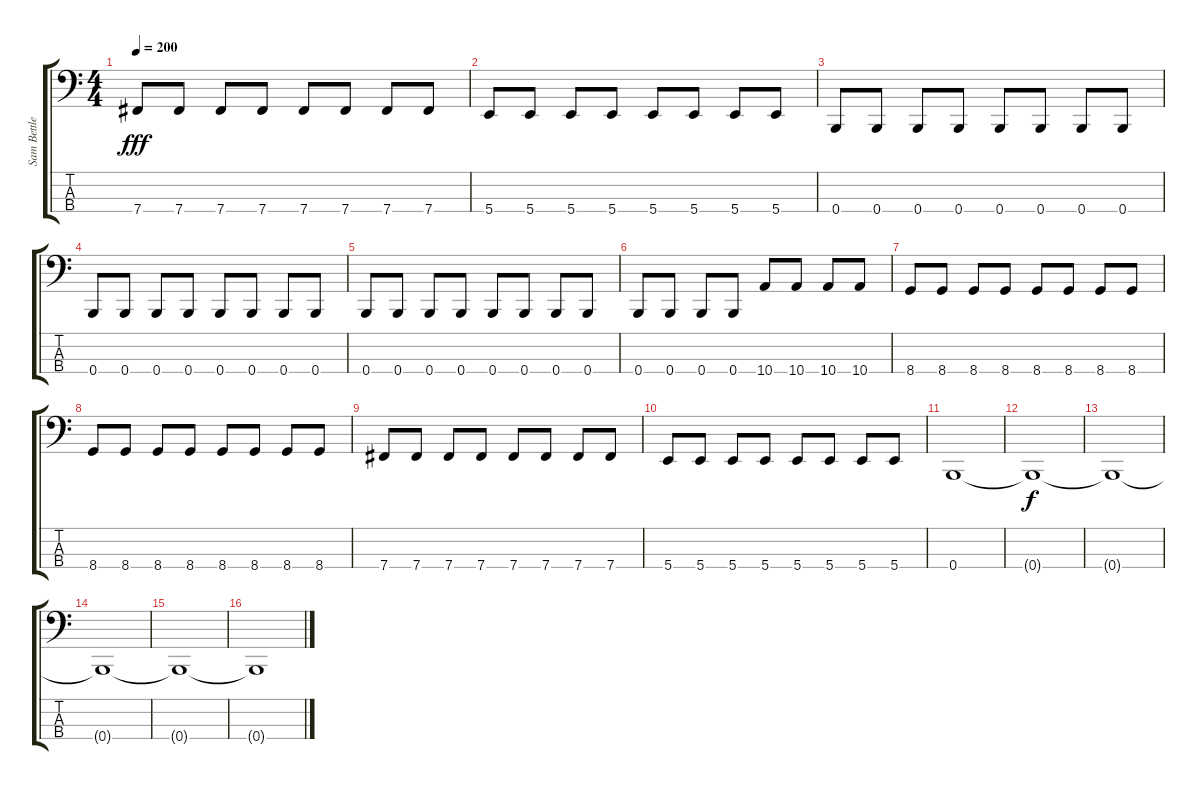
\track ("Sam Bettley" "Sam Bettle") {instrument electricbasspick}
\staff {score tabs}
\tuning (E2 B1 Gb1 B0) {hide}
\ts (4 4)
\tempo 200
\clef f4
\ks c
7.4.8{dy fff} 7.4.8 7.4.8 7.4.8 7.4.8 7.4.8 7.4.8 7.4.8 |
5.4.8 5.4.8 5.4.8 5.4.8 5.4.8 5.4.8 5.4.8 5.4.8 |
0.4.8 0.4.8 0.4.8 0.4.8 0.4.8 0.4.8 0.4.8 0.4.8 |
0.4.8 0.4.8 0.4.8 0.4.8 0.4.8 0.4.8 0.4.8 0.4.8 |
0.4.8 0.4.8 0.4.8 0.4.8 0.4.8 0.4.8 0.4.8 0.4.8 |
0.4.8 0.4.8 0.4.8 0.4.8 10.4.8 10.4.8 10.4.8 10.4.8 |
8.4.8 8.4.8 8.4.8 8.4.8 8.4.8 8.4.8 8.4.8 8.4.8 |
8.4.8 8.4.8 8.4.8 8.4.8 8.4.8 8.4.8 8.4.8 8.4.8 |
7.4.8 7.4.8 7.4.8 7.4.8 7.4.8 7.4.8 7.4.8 7.4.8 |
5.4.8 5.4.8 5.4.8 5.4.8 5.4.8 5.4.8 5.4.8 5.4.8 |
0.4.1 |
0.4{t}.1{dy f} |
0.4{t}.1 |
0.4{t}.1 |
0.4{t}.1 |
0.4{t}.1
